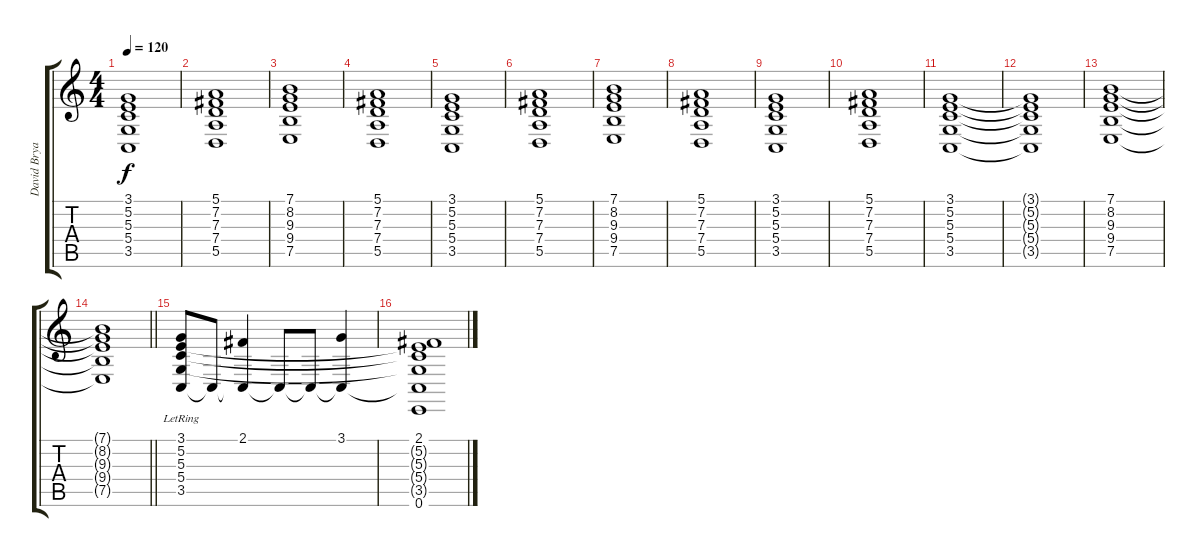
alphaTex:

\track ("David Bryan (Strings)" "David Brya") {instrument synthstrings1}
\staff {score tabs}
\tuning (E4 B3 G3 D3 A2 E2) {hide}
\ts (4 4)
\tempo 120
\clef g2
\ks c
(3.1 5.2 5.3 5.4 3.5).1{dy f} |
(5.1 7.2 7.3 7.4 5.5).1 |
(7.1 8.2 9.3 9.4 7.5).1 |
(5.1 7.2 7.3 7.4 5.5).1 |
(3.1 5.2 5.3 5.4 3.5).1 |
(5.1 7.2 7.3 7.4 5.5).1 |
(7.1 8.2 9.3 9.4 7.5).1 |
(5.1 7.2 7.3 7.4 5.5).1 |
(3.1 5.2 5.3 5.4 3.5).1 |
(5.1 7.2 7.3 7.4 5.5).1 |
(3.1 5.2 5.3 5.4 3.5).1 |
(3.1{t} 5.2{t} 5.3{t} 5.4{t} 3.5{t}).1 |
(7.1 8.2 9.3 9.4 7.5).1 |
\barLineRight lightlight
(7.1{t} 8.2{t} 9.3{t} 9.4{t} 7.5{t}).1 |
(3.1{lr} 5.2{lr} 5.3{lr} 5.4{lr} 3.5{lr}).8 3.5{t}.8 (2.1 3.5{t}).4 3.5{t}.8 3.5{t}.8 (3.1 3.5{t}).4 |
(2.1 5.2{t} 5.3{t} 5.4{t} 3.5{t} 0.6).1
